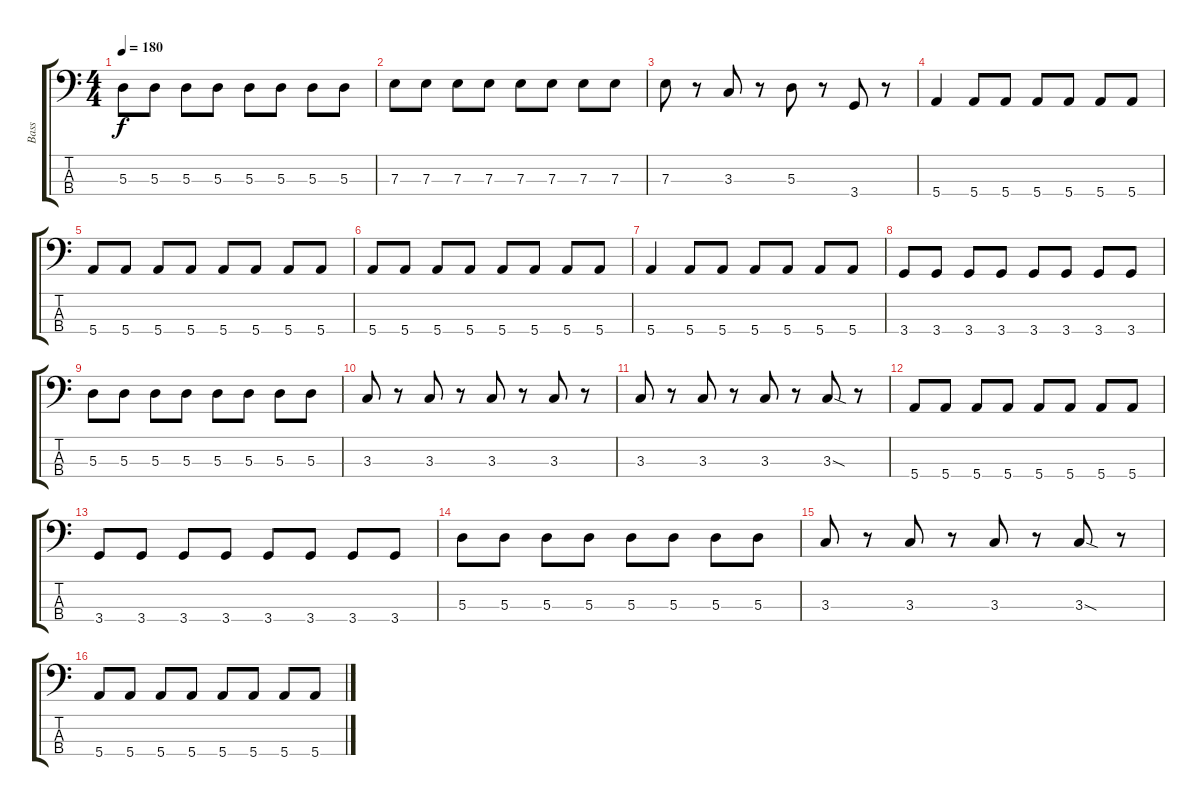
\track ("Bass" "Bass") {instrument electricbasspick}
\staff {score tabs}
\tuning (G2 D2 A1 E1) {hide}
\ts (4 4)
\tempo 180
\clef f4
\ks c
5.3.8{dy f} 5.3.8 5.3.8 5.3.8 5.3.8 5.3.8 5.3.8 5.3.8 |
7.3.8 7.3.8 7.3.8 7.3.8 7.3.8 7.3.8 7.3.8 7.3.8 |
7.3.8 r.8 3.3.8 r.8 5.3.8 r.8 3.4.8 r.8 |
5.4.4 5.4.8 5.4.8 5.4.8 5.4.8 5.4.8 5.4.8 |
5.4.8 5.4.8 5.4.8 5.4.8 5.4.8 5.4.8 5.4.8 5.4.8 |
5.4.8 5.4.8 5.4.8 5.4.8 5.4.8 5.4.8 5.4.8 5.4.8 |
5.4.4 5.4.8 5.4.8 5.4.8 5.4.8 5.4.8 5.4.8 |
3.4.8 3.4.8 3.4.8 3.4.8 3.4.8 3.4.8 3.4.8 3.4.8 |
5.3.8 5.3.8 5.3.8 5.3.8 5.3.8 5.3.8 5.3.8 5.3.8 |
3.3.8 r.8 3.3.8 r.8 3.3.8 r.8 3.3.8 r.8 |
3.3.8 r.8 3.3.8 r.8 3.3.8 r.8 3.3{sod}.8 r.8 |
5.4.8 5.4.8 5.4.8 5.4.8 5.4.8 5.4.8 5.4.8 5.4.8 |
3.4.8 3.4.8 3.4.8 3.4.8 3.4.8 3.4.8 3.4.8 3.4.8 |
5.3.8 5.3.8 5.3.8 5.3.8 5.3.8 5.3.8 5.3.8 5.3.8 |
3.3.8 r.8 3.3.8 r.8 3.3.8 r.8 3.3{sod}.8 r.8 |
5.4.8 5.4.8 5.4.8 5.4.8 5.4.8 5.4.8 5.4.8 5.4.8
